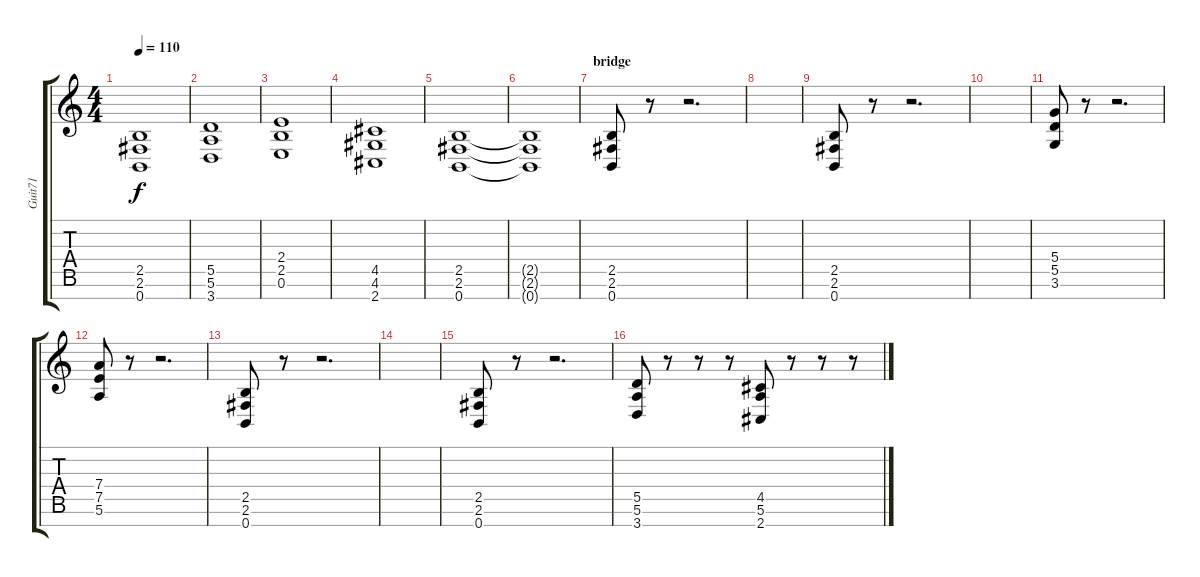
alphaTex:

\track ("Guit71" "Guit71") {instrument distortionguitar}
\staff {score tabs}
\tuning (E4 B3 G3 D3 A2 E2 B1) {hide}
\ts (4 4)
\tempo 110
\clef g2
\ks c
(2.5 2.6 0.7).1{dy f} |
(5.5 5.6 3.7).1 |
(2.4 2.5 0.6).1 |
(4.5 4.6 2.7).1 |
(2.5 2.6 0.7).1 |
(2.5{t} 2.6{t} 0.7{t}).1 |
\section ("" "bridge")
(2.5 2.6 0.7).8 r.8 r.2{d} |
|
(2.5 2.6 0.7).8 r.8 r.2{d} |
|
(5.4 5.5 3.6).8 r.8 r.2{d} |
(7.4 7.5 5.6).8 r.8 r.2{d} |
(2.5 2.6 0.7).8 r.8 r.2{d} |
|
(2.5 2.6 0.7).8 r.8 r.2{d} |
(5.5 5.6 3.7).8 r.8 r.8 r.8 (4.5 5.6 2.7).8 r.8 r.8 r.8
